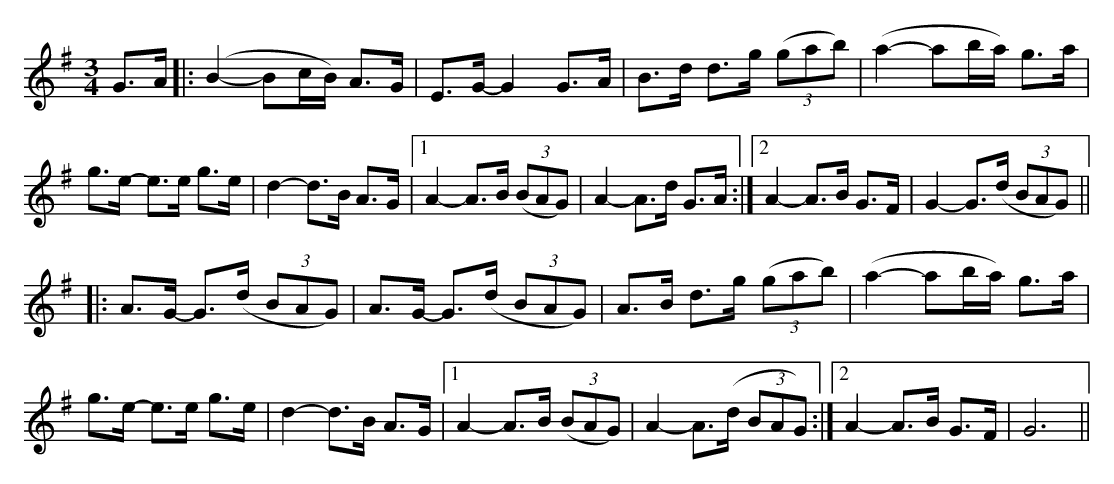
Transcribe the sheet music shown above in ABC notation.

X:1
M:3/4
K:G
G>A|: (B2 - Bc/2B/2) A>G | E>G - G2 G>A | B>d d>g (3(gab) | (a2 - ab/2a/2) g>a|
g>e - e>e g>e |d2 - d>B A>G|1 A2 - A>B (3(BAG) | A2 - A>d G>A :|2 A2 - A>B G>F | G2 - G>(d (3 BAG) ||
|: A>G - G>(d (3BAG) | A>G - G>(d (3BAG) | A>B d>g (3(gab) | (a2 - ab/2a/2) g>a |
g>e - e>e g>e | d2 - d>B A>G |1 A2 - A>B (3(BAG) | A2 - A>(d (3 BAG) :|2 A2 - A>B G>F | G6||
